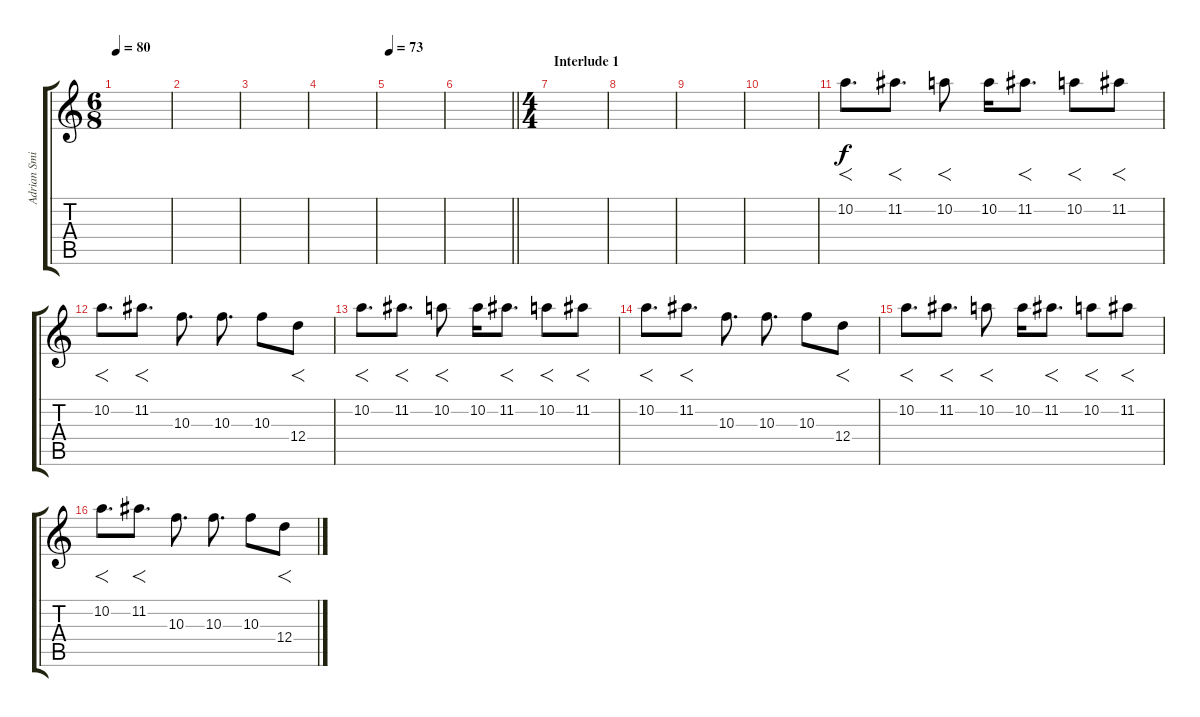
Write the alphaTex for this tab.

\track ("Adrian Smith" "Adrian Smi") {instrument overdrivenguitar}
\staff {score tabs}
\tuning (E4 B3 G3 D3 A2 D2) {hide}
\ts (6 8)
\tempo 80
\clef g2
\ks c
|
|
|
|
\tempo 73
|
\barLineRight lightlight
|
\ts (4 4)
\section ("" "Interlude 1")
|
|
|
|
10.2.8{f d volume 16 instrument electricguitarclean} 11.2.8{f d} 10.2.8{f} 10.2.16 11.2.8{f d} 10.2.8{f} 11.2.8{f} |
10.2.8{f d} 11.2.8{f d} 10.3.8{d} 10.3.8{d} 10.3.8 12.4.8{f} |
10.2.8{f d} 11.2.8{f d} 10.2.8{f} 10.2.16 11.2.8{f d} 10.2.8{f} 11.2.8{f} |
10.2.8{f d} 11.2.8{f d} 10.3.8{d} 10.3.8{d} 10.3.8 12.4.8{f} |
10.2.8{f d} 11.2.8{f d} 10.2.8{f} 10.2.16 11.2.8{f d} 10.2.8{f} 11.2.8{f} |
10.2.8{f d} 11.2.8{f d} 10.3.8{d} 10.3.8{d} 10.3.8 12.4.8{f}
